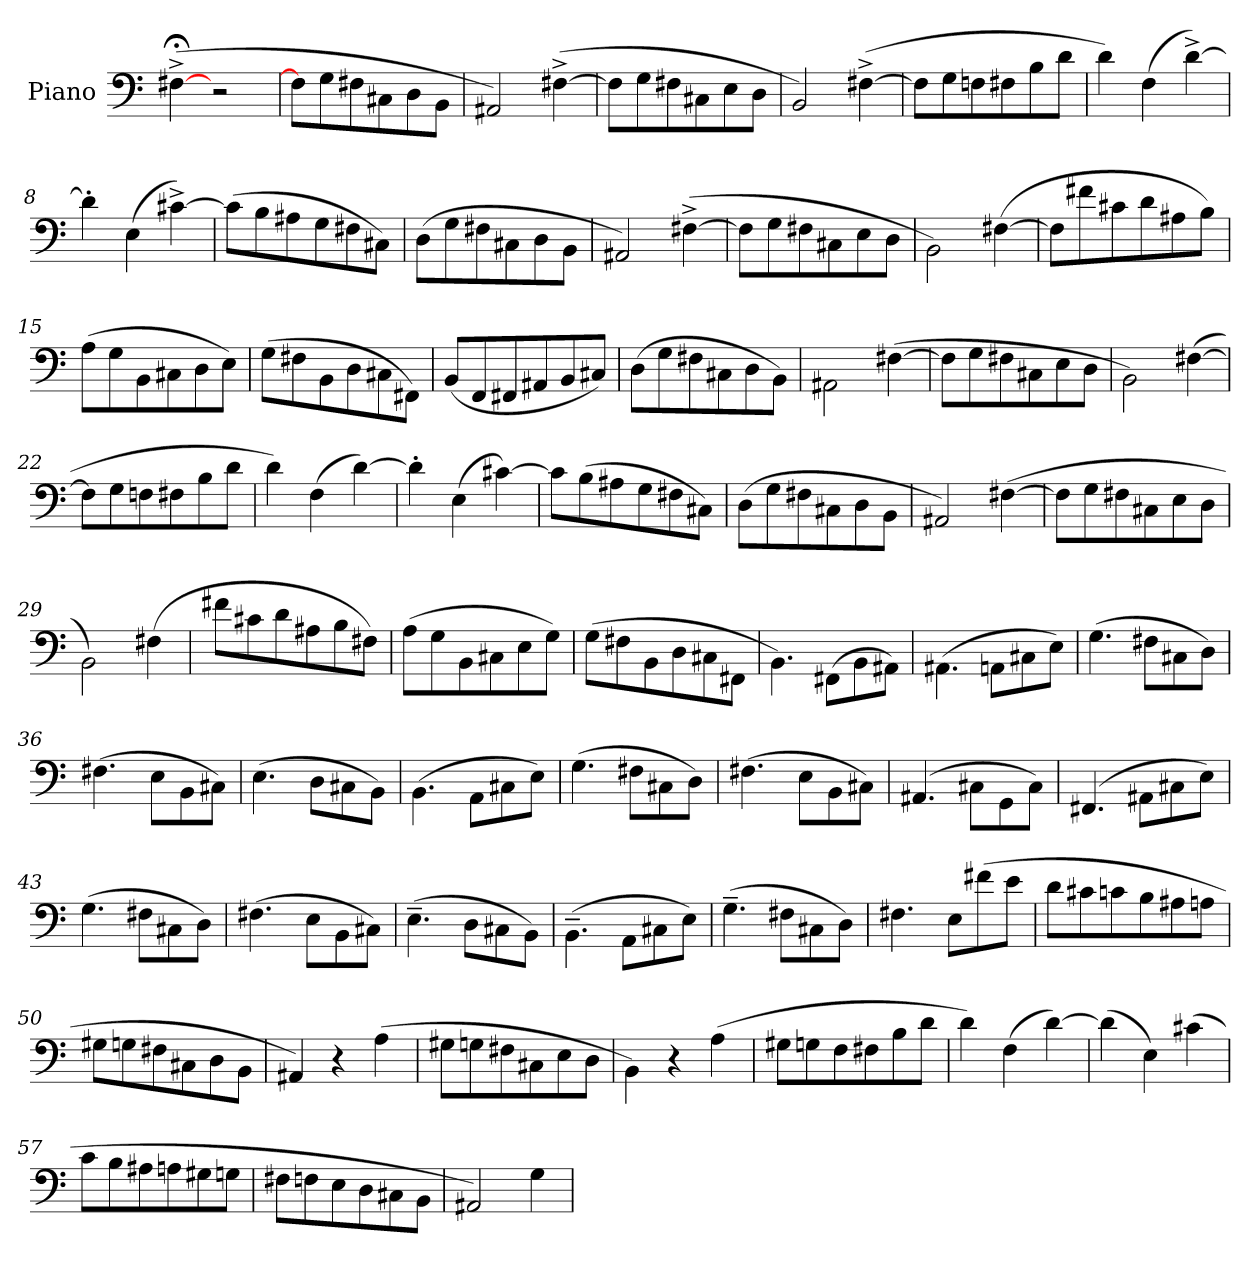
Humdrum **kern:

**kern
*part1
*staff1
*I"Piano
*I'Pno.
*clefF4
*k[]
*C:
=1
([4F#X;<^\
2r
=2
8F#\L]
8G\
8F#X\
8C#X\
8D\
8BB\J
=3
2AA#X/)
([4F#X^\
=4
8F#\L]
8G\
8F#X\
8C#X\
8E\
8D\J
=5
2BB/)
([4F#X^\
=6
8F#\L]
8G\
8Fn\
8F#X\
8B\
8d\J
=7
4d\)
(4F\
[4d^\)
!!LO:LB:g=z
=8
4d'\]
(4E\
[4c#X^\)
=9
(8c#\L]
8B\
8A#X\
8G\
8F#X\
8C#X\J)
=10
(8D\L
8G\
8F#X\
8C#X\
8D\
8BB\J
=11
2AA#X/)
([4F#X^\
=12
8F#\L]
8G\
8F#X\
8C#X\
8E\
8D\J
=13
2BB\)
([4F#X\
!!LO:LB:g=z
=14
8F#\L]
8f#X\
8c#X\
8d\
8A#X\
8B\J)
=15
(8A\L
8G\
8BB\
8C#X\
8D\
8E\J)
=16
(8G\L
8F#X\
8BB\
8D\
8C#X\
8FF#X\J)
=17
(8BB/L
8FF/
8FF#X/
8AA#X/
8BB/
8C#X/J)
!!LO:LB:g=z
=18
(8D\L
8G\
8F#X\
8C#X\
8D\
8BB\J)
=19
2AA#X\
([4F#X\
=20
8F#\L]
8G\
8F#X\
8C#X\
8E\
8D\J
=21
2BB\)
([4F#X\
=22
8F#\L]
8G\
8Fn\
8F#X\
8B\
8d\J
=23
4d\)
(4F\
[4d\)
!!LO:LB:g=z
=24
4d'\]
(4E\
[4c#X\)
=25
8c#\L]
(8B\
8A#X\
8G\
8F#X\
8C#X\J)
=26
(8D\L
8G\
8F#X\
8C#X\
8D\
8BB\J
=27
2AA#X/)
([4F#X\
=28
8F#\L]
8G\
8F#X\
8C#X\
8E\
8D\J
=29
2BB\)
(4F#X\
!!LO:LB:g=z
=30
8f#X\L
8c#X\
8d\
8A#X\
8B\
8F#X\J)
=31
(8A\L
8G\
8BB\
8C#X\
8E\
8G\J)
=32
(8G\L
8F#X\
8BB\
8D\
8C#X\
8FF#X\J
=33
4.BB\)
(8FF#X\L
8BB\
8AA#X\J)
!!LO:LB:g=z
=34
(4.AA#X\
8AAn\L
8C#X\
8E\J)
=35
(4.G\
8F#X\L
8C#X\
8D\J)
=36
(4.F#X\
8E\L
8BB\
8C#X\J)
=37
(4.E\
8D\L
8C#X\
8BB\J)
=38
(4.BB\
8AA\L
8C#X\
8E\J)
=39
(4.G\
8F#X\L
8C#X\
8D\J)
!!LO:LB:g=z
=40
(4.F#X\
8E\L
8BB\
8C#X\J)
=41
(4.AA#X/
8C#X\L
8GG\
8C#\J)
=42
(4.FF#X/
8AA#X\L
8C#X\
8E\J)
=43
(4.G\
8F#X\L
8C#X\
8D\J)
=44
(4.F#X\
8E\L
8BB\
8C#X\J)
=45
(4.E~\
8D\L
8C#X\
8BB\J)
!!LO:LB:g=z
=46
(4.BB~\
8AA\L
8C#X\
8E\J)
=47
(4.G~\
8F#X\L
8C#X\
8D\J)
=48
4.F#X\
8E\L
(8f#X\
8e\J
=49
8d\L
8c#X\
8cn\
8B\
8A#X\
8An\J
=50
8G#X\L
8Gn\
8F#X\
8C#X\
8D\
8BB\J
=51
4AA#X/)
4r
(4A\
!!LO:LB:g=z
=52
8G#X\L
8Gn\
8F#X\
8C#X\
8E\
8D\J
=53
4BB\)
4r
(4A\
=54
8G#X\L
8Gn\
8F\
8F#X\
8B\
8d\J
=55
4d\)
(4F\
[4d\)
=56
(4d\]
4E\)
(4c#X\
=57
8c\L
8B\
8A#X\
8An\
8G#X\
8Gn\J
!!LO:LB:g=z
=58
8F#X\L
8Fn\
8E\
8D\
8C#X\
8BB\J
=59
2AA#X/)
4G\
=
*-
